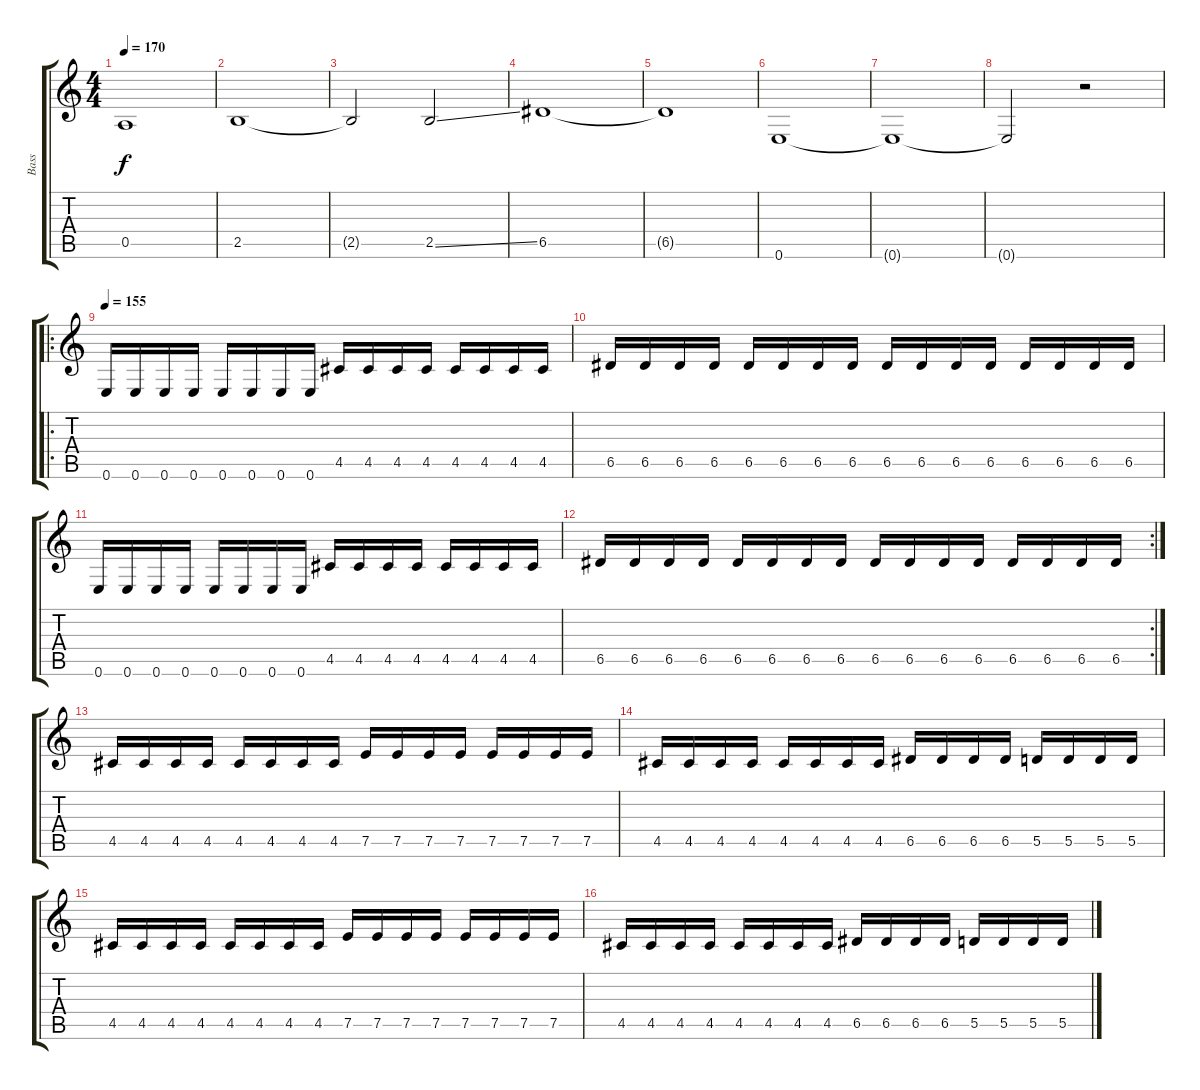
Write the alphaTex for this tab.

\track ("Bass" "Bass") {instrument electricbasspick}
\staff {score tabs}
\tuning (E4 B3 G3 D3 A2 E2) {hide}
\ts (4 4)
\tempo 170
\clef g2
\ks c
0.5.1{dy f} |
2.5.1 |
2.5{t}.2 2.5{ss}.2 |
6.5.1 |
6.5{t}.1 |
0.6.1 |
0.6{t}.1 |
0.6{t}.2 r.2 |
\ro
\tempo 155
0.6.16 0.6.16 0.6.16 0.6.16 0.6.16 0.6.16 0.6.16 0.6.16 4.5.16 4.5.16 4.5.16 4.5.16 4.5.16 4.5.16 4.5.16 4.5.16 |
6.5.16 6.5.16 6.5.16 6.5.16 6.5.16 6.5.16 6.5.16 6.5.16 6.5.16 6.5.16 6.5.16 6.5.16 6.5.16 6.5.16 6.5.16 6.5.16 |
0.6.16 0.6.16 0.6.16 0.6.16 0.6.16 0.6.16 0.6.16 0.6.16 4.5.16 4.5.16 4.5.16 4.5.16 4.5.16 4.5.16 4.5.16 4.5.16 |
\rc 2
6.5.16 6.5.16 6.5.16 6.5.16 6.5.16 6.5.16 6.5.16 6.5.16 6.5.16 6.5.16 6.5.16 6.5.16 6.5.16 6.5.16 6.5.16 6.5.16 |
4.5.16 4.5.16 4.5.16 4.5.16 4.5.16 4.5.16 4.5.16 4.5.16 7.5.16 7.5.16 7.5.16 7.5.16 7.5.16 7.5.16 7.5.16 7.5.16 |
4.5.16 4.5.16 4.5.16 4.5.16 4.5.16 4.5.16 4.5.16 4.5.16 6.5.16 6.5.16 6.5.16 6.5.16 5.5.16 5.5.16 5.5.16 5.5.16 |
4.5.16 4.5.16 4.5.16 4.5.16 4.5.16 4.5.16 4.5.16 4.5.16 7.5.16 7.5.16 7.5.16 7.5.16 7.5.16 7.5.16 7.5.16 7.5.16 |
4.5.16 4.5.16 4.5.16 4.5.16 4.5.16 4.5.16 4.5.16 4.5.16 6.5.16 6.5.16 6.5.16 6.5.16 5.5.16 5.5.16 5.5.16 5.5.16
